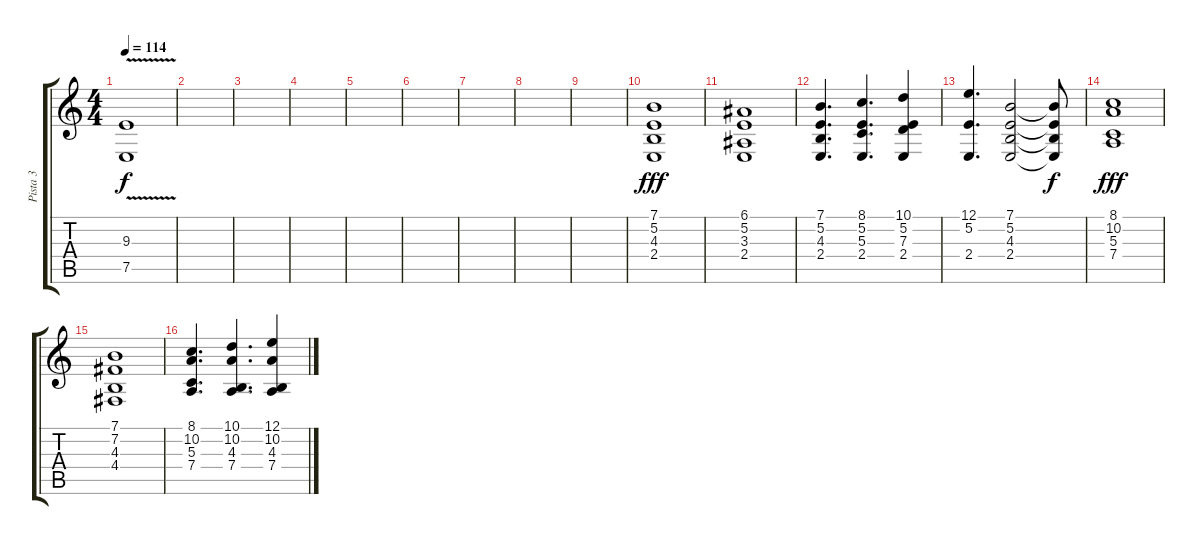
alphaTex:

\track ("Pista 3" "Pista 3") {instrument choiraahs}
\staff {score tabs}
\tuning (E4 B3 G3 D3 A2 E2) {hide}
\ts (4 4)
\tempo 114
\clef g2
\ks c
(9.3{v} 7.5).1{dy f} |
|
|
|
|
|
|
|
|
(7.1 5.2 4.3 2.4).1{dy fff} |
(6.1 5.2 3.3 2.4).1 |
(7.1 5.2 4.3 2.4).4{d} (8.1 5.2 5.3 2.4).4{d} (10.1 5.2 7.3 2.4).4 |
(12.1 5.2 2.4).4{d} (7.1 5.2 4.3 2.4).2 (7.1{t} 5.2{t} 4.3{t} 2.4{t}).8{dy f} |
(8.1 10.2 5.3 7.4).1{dy fff} |
(7.1 7.2 4.3 4.4).1 |
(8.1 10.2 5.3 7.4).4{d} (10.1 10.2 4.3 7.4).4{d} (12.1 10.2 4.3 7.4).4
